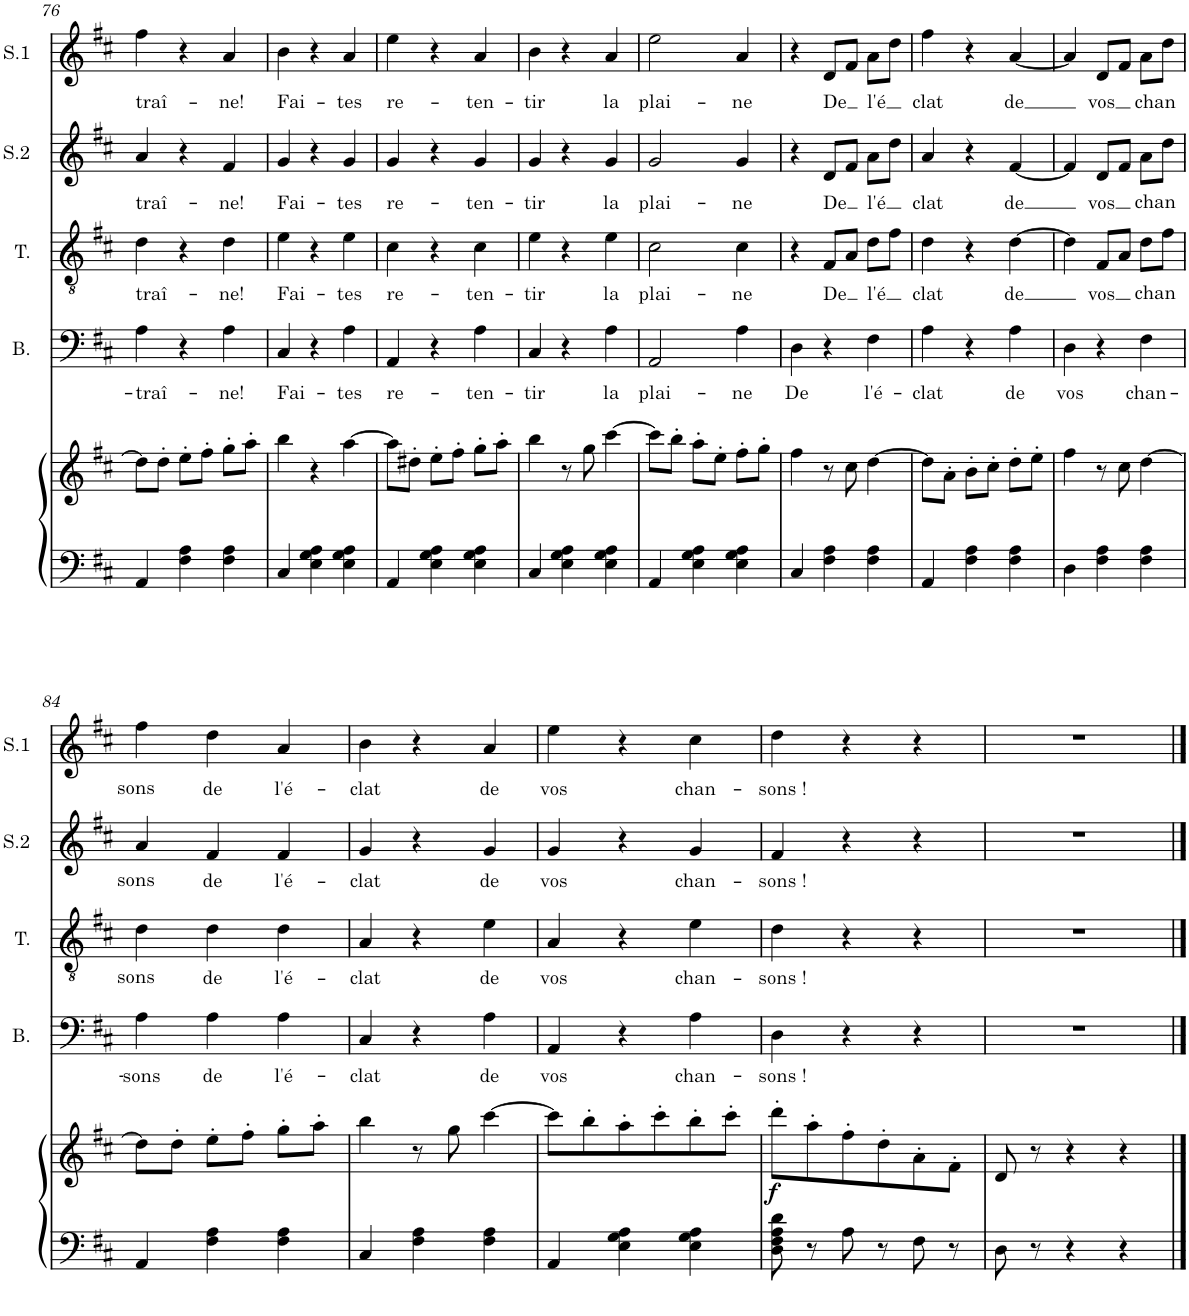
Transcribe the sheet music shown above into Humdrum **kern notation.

**kern	**kern	**dynam	**kern	**text	**kern	**text	**kern	**text	**kern	**text
*part5	*part5	*part5	*part4	*part4	*part3	*part3	*part2	*part2	*part1	*part1
*staff6	*staff5	*staff5/6	*staff4	*staff4	*staff3	*staff3	*staff2	*staff2	*staff1	*staff1
*I"Piano	*	*	*I"Basse	*	*I"Ténor	*	*I"Soprano2	*	*I"Soprano1	*
*I'Pno	*	*	*I'B.	*	*I'T.	*	*I'S.2	*	*I'S.1	*
!!LO:PB:g=z
*clefF4	*clefG2	*	*clefF4	*	*clefGv2	*	*clefG2	*	*clefG2	*
*k[f#c#]	*k[f#c#]	*	*k[f#c#]	*	*k[f#c#]	*	*k[f#c#]	*	*k[f#c#]	*
*M3/4	*M3/4	*	*M3/4	*	*M3/4	*	*M3/4	*	*M3/4	*
=76	=76	=76	=76	=76	=76	=76	=76	=76	=76	=76
!	!	!	!	!LO:LY:b	!	!LO:LY:b	!	!LO:LY:b	!	!LO:LY:b
4AA/	8dd\L]	.	4A\	-traî-	4d\	traî-	4a/	traî-	4ff#\	traî-
.	8dd'\J	.	.	.	.	.	.	.	.	.
4F#\ 4A\	8ee'\L	.	4r	.	4r	.	4r	.	4r	.
.	8ff#'\J	.	.	.	.	.	.	.	.	.
!	!	!	!	!LO:LY:b	!	!LO:LY:b	!	!LO:LY:b	!	!LO:LY:b
4F#\ 4A\	8gg'\L	.	4A\	-ne!	4d\	-ne!	4f#/	-ne!	4a/	-ne!
.	8aa'\J	.	.	.	.	.	.	.	.	.
=77	=77	=77	=77	=77	=77	=77	=77	=77	=77	=77
!	!	!	!	!LO:LY:b	!	!LO:LY:b	!	!LO:LY:b	!	!LO:LY:b
4C#/	4bb\	.	4C#/	Fai-	4e\	Fai-	4g/	Fai-	4b\	Fai-
4E\ 4G\ 4A\	4r	.	4r	.	4r	.	4r	.	4r	.
!	!	!	!	!LO:LY:b	!	!LO:LY:b	!	!LO:LY:b	!	!LO:LY:b
4E\ 4G\ 4A\	[4aa\	.	4A\	-tes	4e\	-tes	4g/	-tes	4a/	-tes
=78	=78	=78	=78	=78	=78	=78	=78	=78	=78	=78
!	!	!	!	!LO:LY:b	!	!LO:LY:b	!	!LO:LY:b	!	!LO:LY:b
4AA/	8aa\L]	.	4AA/	re-	4c#\	re-	4g/	re-	4ee\	re-
.	8dd#X'\J	.	.	.	.	.	.	.	.	.
4E\ 4G\ 4A\	8ee'\L	.	4r	.	4r	.	4r	.	4r	.
.	8ff#'\J	.	.	.	.	.	.	.	.	.
!	!	!	!	!LO:LY:b	!	!LO:LY:b	!	!LO:LY:b	!	!LO:LY:b
4E\ 4G\ 4A\	8gg'\L	.	4A\	-ten-	4c#\	-ten-	4g/	-ten-	4a/	-ten-
.	8aa'\J	.	.	.	.	.	.	.	.	.
=79	=79	=79	=79	=79	=79	=79	=79	=79	=79	=79
!	!	!	!	!LO:LY:b	!	!LO:LY:b	!	!LO:LY:b	!	!LO:LY:b
4C#/	4bb\	.	4C#/	-tir	4e\	-tir	4g/	-tir	4b\	-tir
4E\ 4G\ 4A\	8r	.	4r	.	4r	.	4r	.	4r	.
.	8gg\	.	.	.	.	.	.	.	.	.
!	!	!	!	!LO:LY:b	!	!LO:LY:b	!	!LO:LY:b	!	!LO:LY:b
4E\ 4G\ 4A\	[4ccc#\	.	4A\	la	4e\	la	4g/	la	4a/	la
=80	=80	=80	=80	=80	=80	=80	=80	=80	=80	=80
!	!	!	!	!LO:LY:b	!	!LO:LY:b	!	!LO:LY:b	!	!LO:LY:b
4AA/	8ccc#\L]	.	2AA/	plai-	2c#\	plai-	2g/	plai-	2ee\	plai-
.	8bb'\J	.	.	.	.	.	.	.	.	.
4E\ 4G\ 4A\	8aa'\L	.	.	.	.	.	.	.	.	.
.	8ee'\J	.	.	.	.	.	.	.	.	.
!	!	!	!	!LO:LY:b	!	!LO:LY:b	!	!LO:LY:b	!	!LO:LY:b
4E\ 4G\ 4A\	8ff#'\L	.	4A\	-ne	4c#\	-ne	4g/	-ne	4a/	-ne
.	8gg'\J	.	.	.	.	.	.	.	.	.
=81	=81	=81	=81	=81	=81	=81	=81	=81	=81	=81
!	!	!	!	!LO:LY:b	!	!	!	!	!	!
4C#/	4ff#\	.	4D\	De	4r	.	4r	.	4r	.
!	!	!	!	!	!	!LO:LY:b	!	!LO:LY:b	!	!LO:LY:b
4F#\ 4A\	8r	.	4r	.	8F#/L	De	8d/L	De	8d/L	De
.	8cc#\	.	.	.	8A/J	.	8f#/J	.	8f#/J	.
!	!	!	!	!LO:LY:b	!	!LO:LY:b	!	!LO:LY:b	!	!LO:LY:b
4F#\ 4A\	[4dd\	.	4F#\	l'é-	8d\L	l'é	8a\L	l'é	8a\L	l'é
.	.	.	.	.	8f#\J	.	8dd\J	.	8dd\J	.
=82	=82	=82	=82	=82	=82	=82	=82	=82	=82	=82
!	!	!	!	!LO:LY:b	!	!LO:LY:b	!	!LO:LY:b	!	!LO:LY:b
4AA/	8dd\L]	.	4A\	-clat	4d\	clat	4a/	clat	4ff#\	clat
.	8a'\J	.	.	.	.	.	.	.	.	.
4F#\ 4A\	8b'\L	.	4r	.	4r	.	4r	.	4r	.
.	8cc#'\J	.	.	.	.	.	.	.	.	.
!	!	!	!	!LO:LY:b	!	!LO:LY:b	!	!LO:LY:b	!	!LO:LY:b
4F#\ 4A\	8dd'\L	.	4A\	de	[4d\	de	[4f#/	de	[4a/	de
.	8ee'\J	.	.	.	.	.	.	.	.	.
=83	=83	=83	=83	=83	=83	=83	=83	=83	=83	=83
!	!	!	!	!LO:LY:b	!	!	!	!	!	!
4D\	4ff#\	.	4D\	vos	4d\]	.	4f#/]	.	4a/]	.
!	!	!	!	!	!	!LO:LY:b	!	!LO:LY:b	!	!LO:LY:b
4F#\ 4A\	8r	.	4r	.	8F#/L	vos	8d/L	vos	8d/L	vos
.	8cc#\	.	.	.	8A/J	.	8f#/J	.	8f#/J	.
!	!	!	!	!LO:LY:b	!	!LO:LY:b	!	!LO:LY:b	!	!LO:LY:b
4F#\ 4A\	[4dd\	.	4F#\	chan-	8d\L	chan	8a\L	chan	8a\L	chan
.	.	.	.	.	8f#\J	.	8dd\J	.	8dd\J	.
!!LO:LB:g=z
=84	=84	=84	=84	=84	=84	=84	=84	=84	=84	=84
!	!	!	!	!LO:LY:b	!	!LO:LY:b	!	!LO:LY:b	!	!LO:LY:b
4AA/	8dd\L]	.	4A\	-sons	4d\	sons	4a/	sons	4ff#\	sons
.	8dd'\J	.	.	.	.	.	.	.	.	.
!	!	!	!	!LO:LY:b	!	!LO:LY:b	!	!LO:LY:b	!	!LO:LY:b
4F#\ 4A\	8ee'\L	.	4A\	de	4d\	de	4f#/	de	4dd\	de
.	8ff#'\J	.	.	.	.	.	.	.	.	.
!	!	!	!	!LO:LY:b	!	!LO:LY:b	!	!LO:LY:b	!	!LO:LY:b
4F#\ 4A\	8gg'\L	.	4A\	l'é-	4d\	l'é-	4f#/	l'é-	4a/	l'é-
.	8aa'\J	.	.	.	.	.	.	.	.	.
=85	=85	=85	=85	=85	=85	=85	=85	=85	=85	=85
!	!	!	!	!LO:LY:b	!	!LO:LY:b	!	!LO:LY:b	!	!LO:LY:b
4C#/	4bb\	.	4C#/	-clat	4A/	-clat	4g/	-clat	4b\	-clat
4F#\ 4A\	8r	.	4r	.	4r	.	4r	.	4r	.
.	8gg\	.	.	.	.	.	.	.	.	.
!	!	!	!	!LO:LY:b	!	!LO:LY:b	!	!LO:LY:b	!	!LO:LY:b
4F#\ 4A\	[4ccc#\	.	4A\	de	4e\	de	4g/	de	4a/	de
=86	=86	=86	=86	=86	=86	=86	=86	=86	=86	=86
!	!	!	!	!LO:LY:b	!	!LO:LY:b	!	!LO:LY:b	!	!LO:LY:b
4AA/	8ccc#\L]	.	4AA/	vos	4A/	vos	4g/	vos	4ee\	vos
.	8bb'\	.	.	.	.	.	.	.	.	.
4E\ 4G\ 4A\	8aa'\	.	4r	.	4r	.	4r	.	4r	.
.	8ccc#'\	.	.	.	.	.	.	.	.	.
!	!	!	!	!LO:LY:b	!	!LO:LY:b	!	!LO:LY:b	!	!LO:LY:b
4E\ 4G\ 4A\	8bb'\	.	4A\	chan-	4e\	chan-	4g/	chan-	4cc#\	chan-
.	8ccc#'\J	.	.	.	.	.	.	.	.	.
=87	=87	=87	=87	=87	=87	=87	=87	=87	=87	=87
!	!	!LO:DY:b	!	!LO:LY:b	!	!LO:LY:b	!	!LO:LY:b	!	!LO:LY:b
8D\ 8F#\ 8A\ 8d\	8ddd'\L	f	4D\	-sons !	4d\	-sons !	4f#/	-sons !	4dd\	-sons !
8r	8aa'\	.	.	.	.	.	.	.	.	.
8A\	8ff#'\	.	4r	.	4r	.	4r	.	4r	.
8r	8dd'\	.	.	.	.	.	.	.	.	.
8F#\	8a'\	.	4r	.	4r	.	4r	.	4r	.
8r	8f#'\J	.	.	.	.	.	.	.	.	.
=88	=88	=88	=88	=88	=88	=88	=88	=88	=88	=88
8D\	8d/	.	2.r	.	2.r	.	2.r	.	2.r	.
8r	8r	.	.	.	.	.	.	.	.	.
4r	4r	.	.	.	.	.	.	.	.	.
4r	4r	.	.	.	.	.	.	.	.	.
==	==	==	==	==	==	==	==	==	==	==
*-	*-	*-	*-	*-	*-	*-	*-	*-	*-	*-
